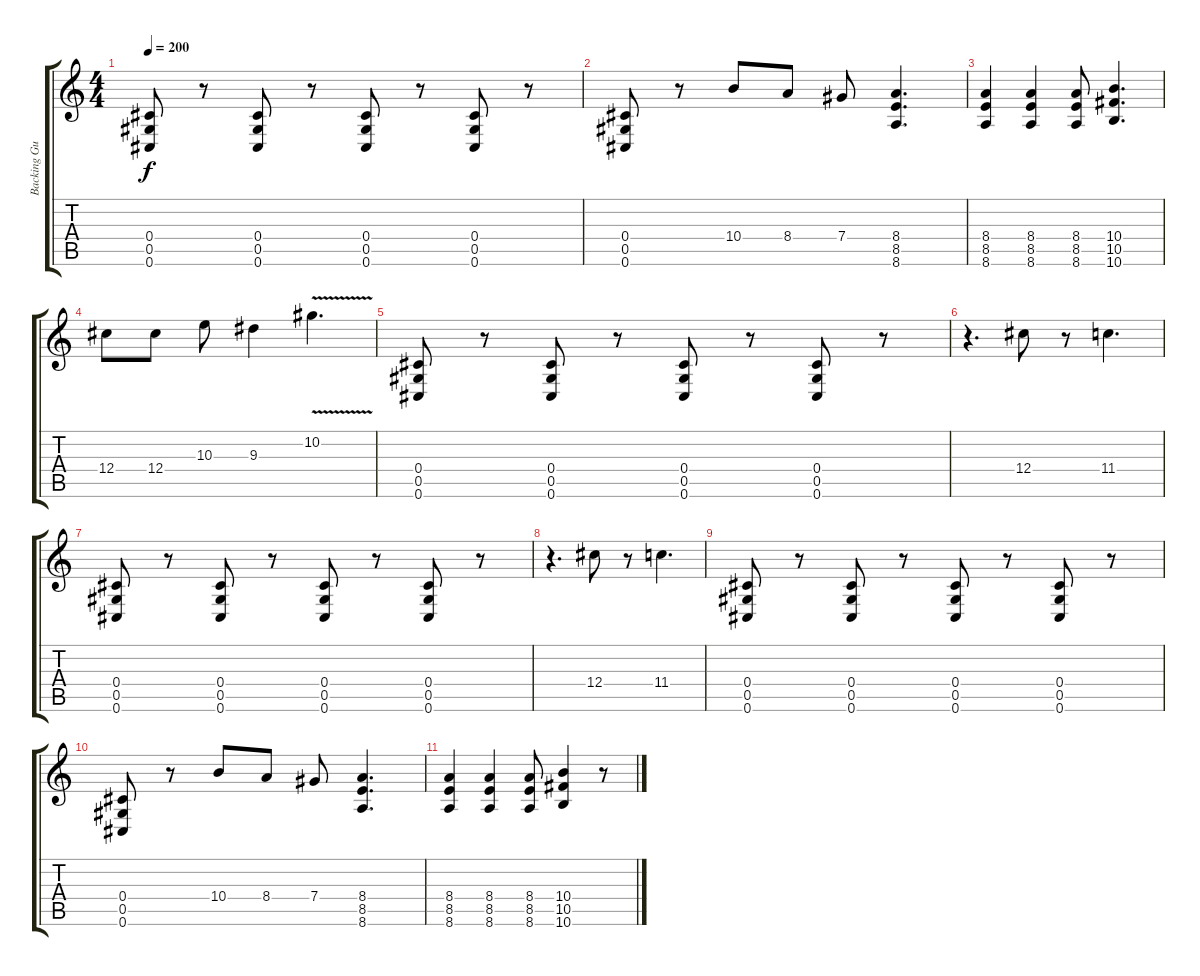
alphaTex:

\track ("Backing Guitar" "Backing Gu") {instrument overdrivenguitar}
\staff {score tabs}
\tuning (Eb4 Bb3 Gb3 Db3 Ab2 Db2) {hide}
\ts (4 4)
\tempo 200
\clef g2
\ks c
(0.4 0.5 0.6).8{dy f} r.8 (0.4 0.5 0.6).8 r.8 (0.4 0.5 0.6).8 r.8 (0.4 0.5 0.6).8 r.8 |
(0.4 0.5 0.6).8 r.8 10.4.8 8.4.8 7.4.8 (8.4 8.5 8.6).4{d} |
(8.4 8.5 8.6).4 (8.4 8.5 8.6).4 (8.4 8.5 8.6).8 (10.4 10.5 10.6).4{d} |
12.4.8 12.4.8 10.3.8 9.3.4 10.2{v}.4{d} |
(0.4 0.5 0.6).8 r.8 (0.4 0.5 0.6).8 r.8 (0.4 0.5 0.6).8 r.8 (0.4 0.5 0.6).8 r.8 |
r.4{d} 12.4.8 r.8 11.4.4{d} |
(0.4 0.5 0.6).8 r.8 (0.4 0.5 0.6).8 r.8 (0.4 0.5 0.6).8 r.8 (0.4 0.5 0.6).8 r.8 |
r.4{d} 12.4.8 r.8 11.4.4{d} |
(0.4 0.5 0.6).8 r.8 (0.4 0.5 0.6).8 r.8 (0.4 0.5 0.6).8 r.8 (0.4 0.5 0.6).8 r.8 |
(0.4 0.5 0.6).8 r.8 10.4.8 8.4.8 7.4.8 (8.4 8.5 8.6).4{d} |
(8.4 8.5 8.6).4 (8.4 8.5 8.6).4 (8.4 8.5 8.6).8 (10.4 10.5 10.6).4 r.8
